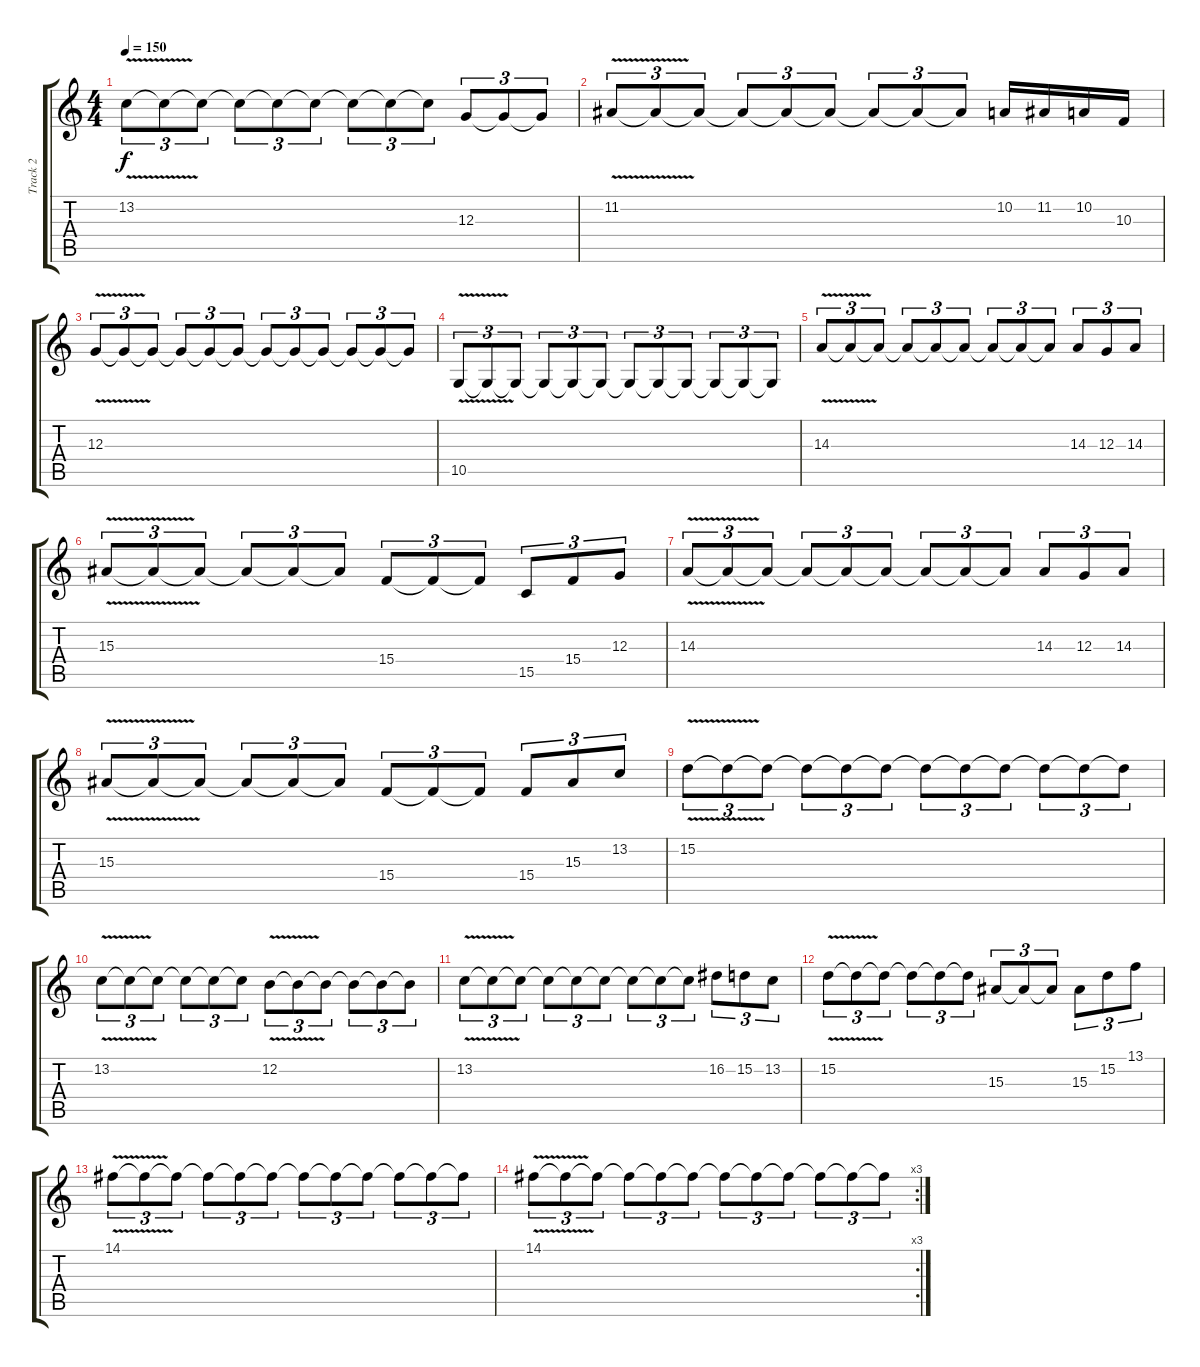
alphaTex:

\track ("Track 2" "Track 2") {instrument lead5charang}
\staff {score tabs}
\tuning (E4 B3 G3 D3 A2 E2) {hide}
\ts (4 4)
\tempo 150
\clef g2
\ks c
13.2{v}.8{tu (3 2) dy f} 13.2{t}.8{tu (3 2)} 13.2{t}.8{tu (3 2)} 13.2{t}.8{tu (3 2)} 13.2{t}.8{tu (3 2)} 13.2{t}.8{tu (3 2)} 13.2{t}.8{tu (3 2)} 13.2{t}.8{tu (3 2)} 13.2{t}.8{tu (3 2)} 12.3.8{tu (3 2)} 12.3{t}.8{tu (3 2)} 12.3{t}.8{tu (3 2)} |
11.2{v}.8{tu (3 2)} 11.2{t}.8{tu (3 2)} 11.2{t}.8{tu (3 2)} 11.2{t}.8{tu (3 2)} 11.2{t}.8{tu (3 2)} 11.2{t}.8{tu (3 2)} 11.2{t}.8{tu (3 2)} 11.2{t}.8{tu (3 2)} 11.2{t}.8{tu (3 2)} 10.2.16 11.2.16 10.2.16 10.3.16 |
12.3{v}.8{tu (3 2)} 12.3{t}.8{tu (3 2)} 12.3{t}.8{tu (3 2)} 12.3{t}.8{tu (3 2)} 12.3{t}.8{tu (3 2)} 12.3{t}.8{tu (3 2)} 12.3{t}.8{tu (3 2)} 12.3{t}.8{tu (3 2)} 12.3{t}.8{tu (3 2)} 12.3{t}.8{tu (3 2)} 12.3{t}.8{tu (3 2)} 12.3{t}.8{tu (3 2)} |
10.5{v}.8{tu (3 2)} 10.5{t}.8{tu (3 2)} 10.5{t}.8{tu (3 2)} 10.5{t}.8{tu (3 2)} 10.5{t}.8{tu (3 2)} 10.5{t}.8{tu (3 2)} 10.5{t}.8{tu (3 2)} 10.5{t}.8{tu (3 2)} 10.5{t}.8{tu (3 2)} 10.5{t}.8{tu (3 2)} 10.5{t}.8{tu (3 2)} 10.5{t}.8{tu (3 2)} |
14.3{v}.8{tu (3 2)} 14.3{t}.8{tu (3 2)} 14.3{t}.8{tu (3 2)} 14.3{t}.8{tu (3 2)} 14.3{t}.8{tu (3 2)} 14.3{t}.8{tu (3 2)} 14.3{t}.8{tu (3 2)} 14.3{t}.8{tu (3 2)} 14.3{t}.8{tu (3 2)} 14.3.8{tu (3 2)} 12.3.8{tu (3 2)} 14.3.8{tu (3 2)} |
15.3{v}.8{tu (3 2)} 15.3{t}.8{tu (3 2)} 15.3{t}.8{tu (3 2)} 15.3{t}.8{tu (3 2)} 15.3{t}.8{tu (3 2)} 15.3{t}.8{tu (3 2)} 15.4.8{tu (3 2)} 15.4{t}.8{tu (3 2)} 15.4{t}.8{tu (3 2)} 15.5.8{tu (3 2)} 15.4.8{tu (3 2)} 12.3.8{tu (3 2)} |
14.3{v}.8{tu (3 2)} 14.3{t}.8{tu (3 2)} 14.3{t}.8{tu (3 2)} 14.3{t}.8{tu (3 2)} 14.3{t}.8{tu (3 2)} 14.3{t}.8{tu (3 2)} 14.3{t}.8{tu (3 2)} 14.3{t}.8{tu (3 2)} 14.3{t}.8{tu (3 2)} 14.3.8{tu (3 2)} 12.3.8{tu (3 2)} 14.3.8{tu (3 2)} |
15.3{v}.8{tu (3 2)} 15.3{t}.8{tu (3 2)} 15.3{t}.8{tu (3 2)} 15.3{t}.8{tu (3 2)} 15.3{t}.8{tu (3 2)} 15.3{t}.8{tu (3 2)} 15.4.8{tu (3 2)} 15.4{t}.8{tu (3 2)} 15.4{t}.8{tu (3 2)} 15.4.8{tu (3 2)} 15.3.8{tu (3 2)} 13.2.8{tu (3 2)} |
15.2{v}.8{tu (3 2)} 15.2{t}.8{tu (3 2)} 15.2{t}.8{tu (3 2)} 15.2{t}.8{tu (3 2)} 15.2{t}.8{tu (3 2)} 15.2{t}.8{tu (3 2)} 15.2{t}.8{tu (3 2)} 15.2{t}.8{tu (3 2)} 15.2{t}.8{tu (3 2)} 15.2{t}.8{tu (3 2)} 15.2{t}.8{tu (3 2)} 15.2{t}.8{tu (3 2)} |
13.2{v}.8{tu (3 2)} 13.2{t}.8{tu (3 2)} 13.2{t}.8{tu (3 2)} 13.2{t}.8{tu (3 2)} 13.2{t}.8{tu (3 2)} 13.2{t}.8{tu (3 2)} 12.2{v}.8{tu (3 2)} 12.2{t}.8{tu (3 2)} 12.2{t}.8{tu (3 2)} 12.2{t}.8{tu (3 2)} 12.2{t}.8{tu (3 2)} 12.2{t}.8{tu (3 2)} |
13.2{v}.8{tu (3 2)} 13.2{t}.8{tu (3 2)} 13.2{t}.8{tu (3 2)} 13.2{t}.8{tu (3 2)} 13.2{t}.8{tu (3 2)} 13.2{t}.8{tu (3 2)} 13.2{t}.8{tu (3 2)} 13.2{t}.8{tu (3 2)} 13.2{t}.8{tu (3 2)} 16.2.8{tu (3 2)} 15.2.8{tu (3 2)} 13.2.8{tu (3 2)} |
15.2{v}.8{tu (3 2)} 15.2{t}.8{tu (3 2)} 15.2{t}.8{tu (3 2)} 15.2{t}.8{tu (3 2)} 15.2{t}.8{tu (3 2)} 15.2{t}.8{tu (3 2)} 15.3.8{tu (3 2)} 15.3{t}.8{tu (3 2)} 15.3{t}.8{tu (3 2)} 15.3.8{tu (3 2)} 15.2.8{tu (3 2)} 13.1.8{tu (3 2)} |
14.1{v}.8{tu (3 2)} 14.1{t}.8{tu (3 2)} 14.1{t}.8{tu (3 2)} 14.1{t}.8{tu (3 2)} 14.1{t}.8{tu (3 2)} 14.1{t}.8{tu (3 2)} 14.1{t}.8{tu (3 2)} 14.1{t}.8{tu (3 2)} 14.1{t}.8{tu (3 2)} 14.1{t}.8{tu (3 2)} 14.1{t}.8{tu (3 2)} 14.1{t}.8{tu (3 2)} |
\rc 3
14.1{v}.8{tu (3 2)} 14.1{t}.8{tu (3 2)} 14.1{t}.8{tu (3 2)} 14.1{t}.8{tu (3 2)} 14.1{t}.8{tu (3 2)} 14.1{t}.8{tu (3 2)} 14.1{t}.8{tu (3 2)} 14.1{t}.8{tu (3 2)} 14.1{t}.8{tu (3 2)} 14.1{t}.8{tu (3 2)} 14.1{t}.8{tu (3 2)} 14.1{t}.8{tu (3 2)}
